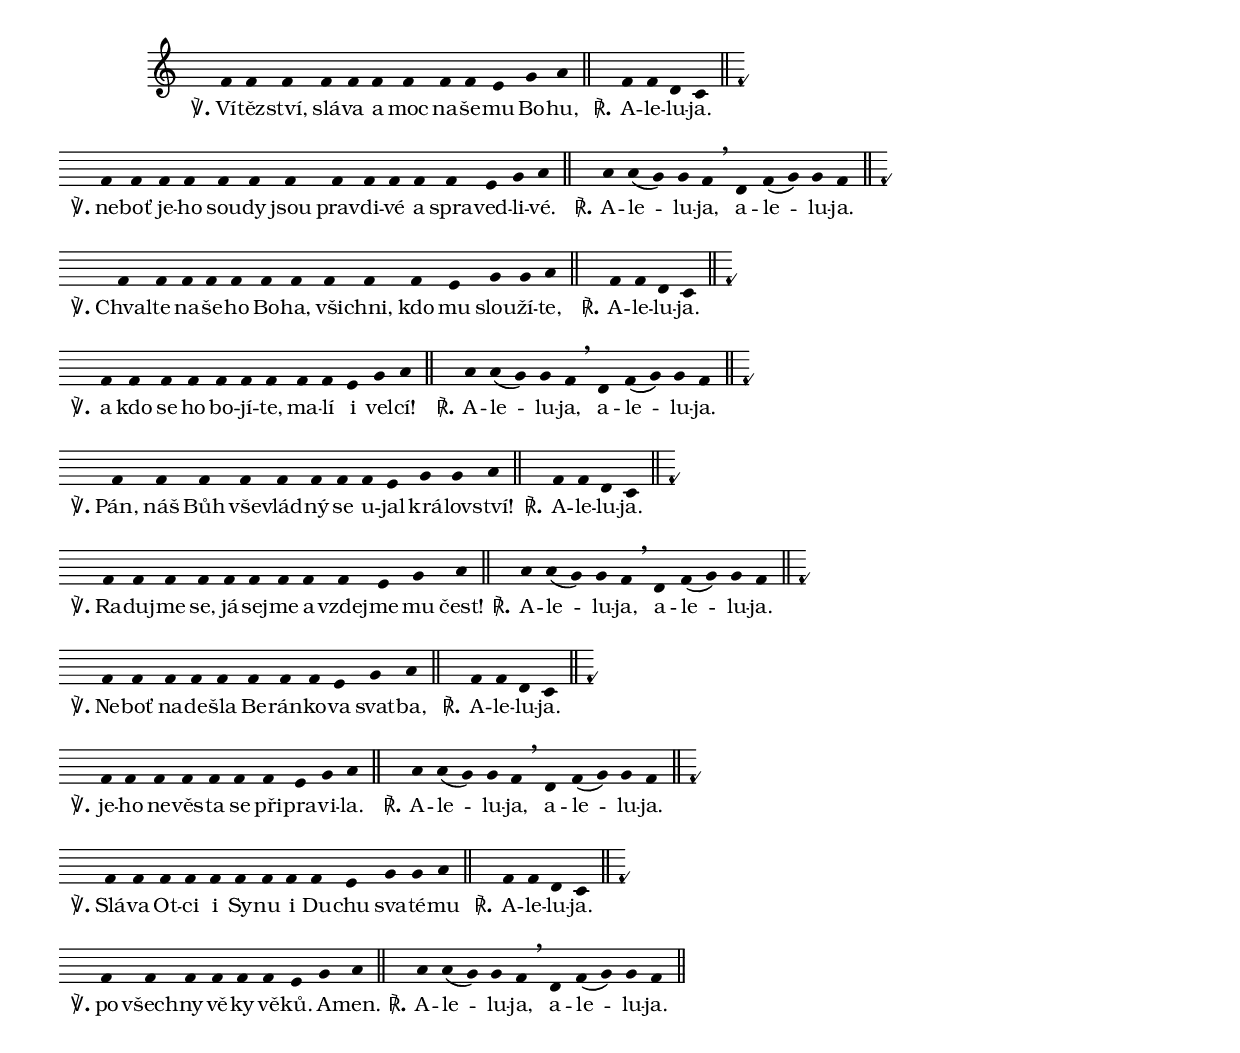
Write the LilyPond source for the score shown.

\version "2.12.3"

% Obsahove se shoduje s ../kantikum-Zj19.ly ,
% lisi se tim, ze nema zadny text v \markup a v nekterych nastavenich

% Verze souboru "spolecne.ly" upravena pro noty v Antifonari
% k denni modlitbe cirkve. Neobsahuje nektere v jeho
% kontextu zbytecne veci a jine pro jeho potreby definuje
% jinak.

% nekolik vychytavek standartne importovanych do vsech projektu
% z webu inadiutorium.xf.cz

% vypnout cisla taktu na zacatku radku
\layout {
  ragged-last = ##t
  indent = 1.5\cm
  short-indent = 0\cm

  \context {
    \Score
    \remove "Bar_number_engraver"
  }

  \context {
    \Staff
    \consists Custos_engraver
    \override Custos #'style = #'hufnagel
    % klic jen na zacatku prvni radky
    \override Clef #'break-visibility = #all-invisible
  }
}

myStaffSize = #16
#(set-global-staff-size myStaffSize)

\paper {
  #(define fonts
    (make-pango-font-tree
                          "URW Bookman L"
                          "Helvetica"
                          "Courier"
     (/ myStaffSize 20)))

}

% choral --------------------------------------------------------

choralniRezim = {
  % nepsat predznamenani tempa (neni tempo)
  \override Score.TimeSignature #'stencil = ##f

  % noty bez nozicek
  \override Stem #'transparent = ##t

  % nedelat taktove cary
  \cadenzaOn

  % vzdycky vypsat becka
  #(set-accidental-style 'forget)
}

% Vytvori hlavicku "piece" pro antifonu
% pouziti: \header { piece = \markup {\choralAutoPiece}}
% Predpoklada, ze jsou definovane (nestandartni) hlavicky
% quid, tonus, differentia, psalmus
choralAutoPiece = \markup {
  \concat {
    \fromproperty #'header:quid
    " - "
    \fromproperty #'header:tonus
    .
    \fromproperty #'header:differentia
    " ("
    \fromproperty #'header:psalmus
    )
  }
}

% Choralni "pomlky" (divisiones)

barMin = {
  \once \override Staff.BarLine #'bar-extent = #'(1.5 . 2.5)
  \bar "|"
}
barMaior = {
  \once \override Staff.BarLine #'bar-extent = #'(-1.5 . 1.5)
  \bar "|"
}
barMax = { \bar "|" }
barFinalis = { \bar "||" }

% Specialni znaky pro responsoria -------------------------------

Response = \lyricmode {
  \markup {
    % \concat { \override #'(font-name . "liturgy") {R} : }
    \bold\concat { \override #'(font-name . "Junicode") { \char ##x0211F } . }
  }
}

Verse = \lyricmode {
  \markup {
    % \concat { \override #'(font-name . "liturgy") {V} : }
    \bold\concat { \override #'(font-name . "Junicode") { \char ##x02123 } . }
  }
}

Hvezdicka = \lyricmode { "*" }
Dagger = \markup { \char ##x02020 }

% prikaz pro vyrobu neviditelnych not

neviditelna = #(define-music-function (parser location note)
                                     (ly:music?)
  #{
    \once \override NoteHead #'transparent = ##t % hlavicka
    \once \override Stem #'transparent = ##t % nozicka
    \once \override Dots #'transparent = ##t % prip. prodluzujici tecka
    \once \override NoteHead #'no-ledgers = ##t % prip. pridane linky, je-li nota mimo osnovu
    $note
  #})

sestavTitulek = \markup {}

% oznacuje volitelne aleluja na konci
rubrVelikAleluja = \markup\small\italic{V době velikonoční:}


% melodie aleluja
mal = { \bar "||" \neviditelna f f f d c \bar "||" \break }
malal = { \bar "||" \neviditelna a a a( g) g f \breathe d f( g) g f \bar "||" \break }
% text aleluja
al = \lyricmode { \Response A -- le -- lu -- ja. }
alal = \lyricmode { \Response A -- le -- lu -- ja, a -- le -- lu -- ja. }

\score {
  \relative c'  {
    \choralniRezim
    % Vitezstvi..
    \neviditelna f
    f f f f f f f f f e g a
    
    \override Staff.Clef #'stencil = ##f % Klic jenom na zacatku prvni radky, na dalsich uz ne
    
    \mal
    \neviditelna f
    f f f f f f f f f f f f e g a
    \malal

    % Chvalte...
    \neviditelna f
    f f f f f f f f f f e g g a
    \mal
    \neviditelna f
    f f f f f f f f f e g a
    \malal

    % Pan, nas...
    \neviditelna f
    f f f f f f f f e g g a
    \mal
    \neviditelna f
    f f f f f f f f f e g a
    \malal

    % Nebot...
    \neviditelna f
    f f f f f f f f e g a
    \mal
    \neviditelna f
    f f f f f f f e g a
    \malal

    % Slava...
    \neviditelna f
    f f f f f f f f f e g g a
    \mal
    \neviditelna f
    f f f f f f e g a
    \malal
  }
  \addlyrics {
    \Verse Ví -- těz -- ství, slá -- va a moc na -- še -- mu Bo -- hu,
    \al
    \Verse ne -- boť je -- ho sou -- dy jsou prav -- di -- vé a spra -- ved -- li -- vé.
    \alal

    \Verse Chval -- te na -- še -- ho Bo -- ha, vši -- chni, kdo mu slou -- ží -- te,
    \al
    \Verse a kdo se ho bo -- jí -- te, ma -- lí i vel -- cí!
    \alal

    \Verse Pán, náš Bůh vše -- vlád -- ný se u -- jal krá -- lov -- ství!
    \al
    \Verse Ra -- duj -- me se, já -- sej -- me a vzdej -- me mu čest!
    \alal

    \Verse Ne -- boť na -- de -- šla Be -- rán -- ko -- va svat -- ba,
    \al
    \Verse je -- ho ne -- věs -- ta se při -- pra -- vi -- la.
    \alal

    \Verse Slá -- va Ot -- ci i Sy -- nu i Du -- chu sva -- té -- mu
    \al
    \Verse po všech -- ny vě -- ky vě -- ků. A -- men.
    \alal
  }
  \layout {
    ragged-right = ##t
  }
}